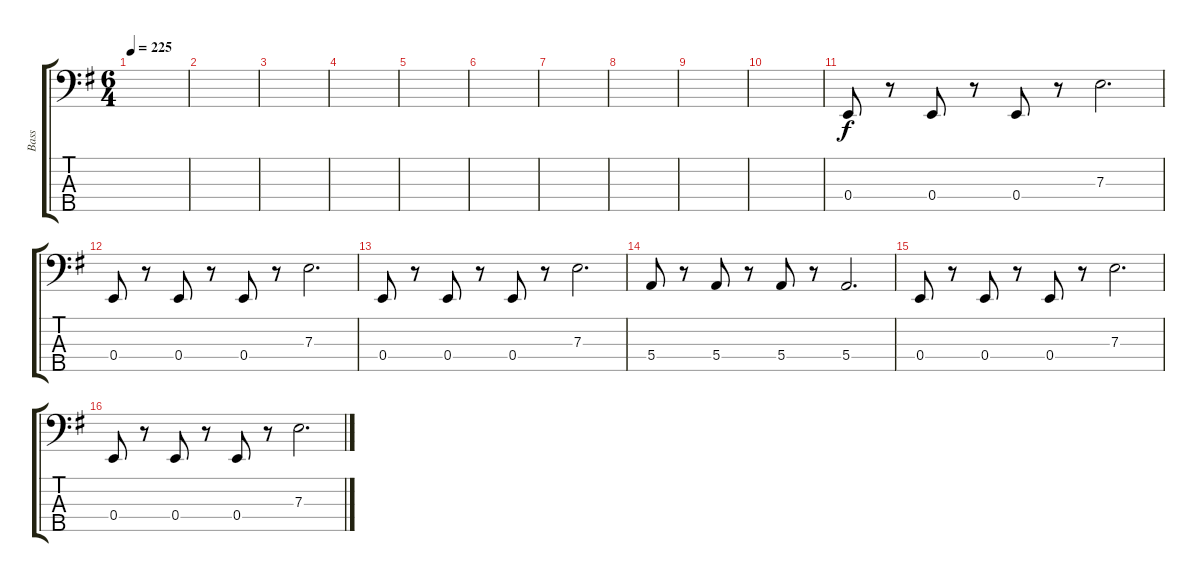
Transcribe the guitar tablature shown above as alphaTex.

\track ("Bass" "Bass") {instrument electricbassfinger}
\staff {score tabs}
\tuning (G2 D2 A1 E1 B0) {hide}
\ts (6 4)
\tempo 225
\clef f4
\ks eminor
|
|
|
|
|
|
|
|
|
|
0.4.8 r.8 0.4.8 r.8 0.4.8 r.8 7.3.2{d} |
0.4.8 r.8 0.4.8 r.8 0.4.8 r.8 7.3.2{d} |
0.4.8 r.8 0.4.8 r.8 0.4.8 r.8 7.3.2{d} |
5.4.8 r.8 5.4.8 r.8 5.4.8 r.8 5.4.2{d} |
0.4.8 r.8 0.4.8 r.8 0.4.8 r.8 7.3.2{d} |
0.4.8 r.8 0.4.8 r.8 0.4.8 r.8 7.3.2{d}
